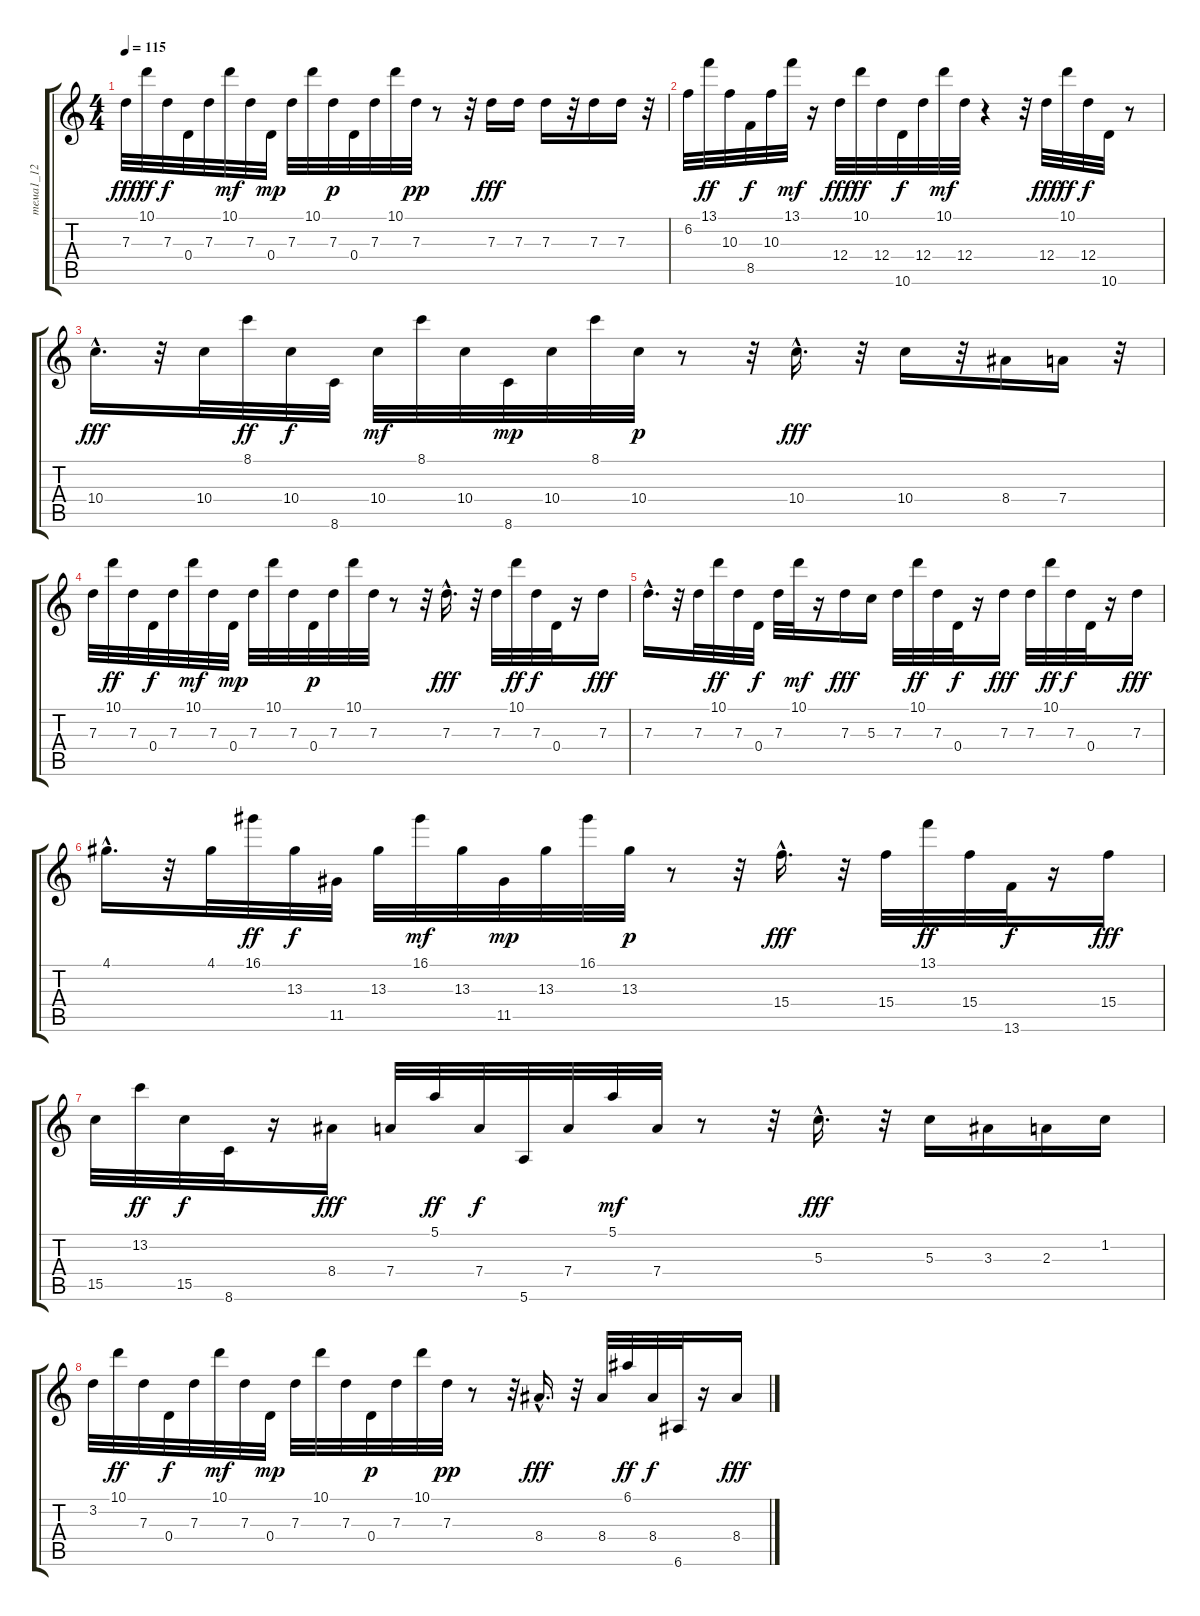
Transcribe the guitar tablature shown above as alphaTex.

\track ("тема1_12" "тема1_12") {instrument overdrivenguitar}
\staff {score tabs}
\tuning (E4 B3 G3 D3 A2 E2) {hide}
\ts (4 4)
\tempo 115
\clef g2
\ks c
7.3.32{dy fff} 10.1.32{dy ff} 7.3.32{dy f} 0.4.32 7.3.32 10.1.32{dy mf} 7.3.32 0.4.32{dy mp} 7.3.32 10.1.32 7.3.32{dy p} 0.4.32 7.3.32 10.1.32 7.3.32{dy pp} r.8 r.32 7.3.16{dy fff} 7.3.16 7.3.16 r.32 7.3.16 7.3.16 r.32 |
6.2.32 13.1.32{dy ff} 10.3.32 8.5.32{dy f} 10.3.32 13.1.32{dy mf} r.16 12.4.32{dy fff} 10.1.32{dy ff} 12.4.32 10.6.32{dy f} 12.4.32 10.1.32{dy mf} 12.4.32 r.4 r.32 12.4.32{dy fff} 10.1.32{dy ff} 12.4.32{dy f} 10.6.32 r.8 |
10.4{hac}.16{d dy fff} r.32 10.4.32 8.1.32{dy ff} 10.4.32{dy f} 8.6.32 10.4.32{dy mf} 8.1.32 10.4.32 8.6.32{dy mp} 10.4.32 8.1.32 10.4.32{dy p} r.8 r.32 10.4{hac}.16{d dy fff balance 8} r.32 10.4.16 r.32 8.4.16 7.4.16 r.32 |
7.3.32 10.1.32{dy ff} 7.3.32 0.4.32{dy f} 7.3.32 10.1.32{dy mf} 7.3.32 0.4.32{dy mp} 7.3.32 10.1.32 7.3.32 0.4.32{dy p} 7.3.32 10.1.32 7.3.32 r.8 r.32 7.3{hac}.16{d dy fff} r.32 7.3.32 10.1.32{dy ff} 7.3.32{dy f} 0.4.32 r.16 7.3.16{dy fff} |
7.3{hac}.16{d} r.32 7.3.32 10.1.32{dy ff} 7.3.32 0.4.32{dy f} 7.3.32 10.1.32{dy mf} r.16 7.3.16{dy fff} 5.3.16 7.3.32 10.1.32{dy ff} 7.3.32 0.4.32{dy f} r.16 7.3.16{dy fff} 7.3.32 10.1.32{dy ff} 7.3.32{dy f} 0.4.32 r.16 7.3.16{dy fff} |
4.1{hac}.16{d} r.32 4.1.32 16.1.32{dy ff} 13.3.32{dy f} 11.5.32 13.3.32 16.1.32{dy mf} 13.3.32 11.5.32{dy mp} 13.3.32 16.1.32 13.3.32{dy p} r.8 r.32 15.4{hac}.16{d dy fff} r.32 15.4.32 13.1.32{dy ff} 15.4.32 13.6.32{dy f} r.16 15.4.16{dy fff} |
15.5.32 13.2.32{dy ff} 15.5.32{dy f} 8.6.32 r.16 8.4.16{dy fff} 7.4.32 5.1.32{dy ff} 7.4.32{dy f} 5.6.32 7.4.32 5.1.32{dy mf} 7.4.32 r.8 r.32 5.3{hac}.16{d dy fff} r.32 5.3.16 3.3.16 2.3.16 1.2.16 |
3.2.32 10.1.32{dy ff} 7.3.32 0.4.32{dy f} 7.3.32 10.1.32{dy mf} 7.3.32 0.4.32{dy mp} 7.3.32 10.1.32 7.3.32 0.4.32{dy p} 7.3.32 10.1.32 7.3.32{dy pp} r.8 r.32 8.4{hac}.16{d dy fff} r.32 8.4.32 6.1.32{dy ff} 8.4.32{dy f} 6.6.32 r.16 8.4.16{dy fff}
